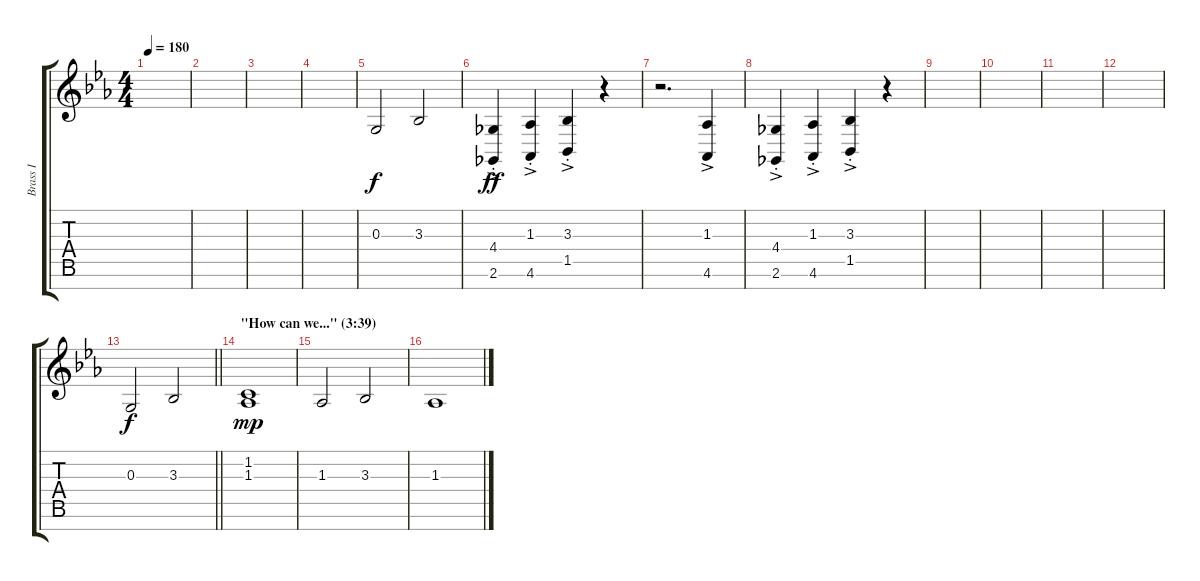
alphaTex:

\track ("Brass I" "Brass I") {instrument frenchhorn}
\staff {score tabs}
\tuning (E4 B3 G3 D3 A2 E2 B1) {hide}
\ts (4 4)
\tempo 180
\clef g2
\ks eb
|
|
|
|
0.3.2 3.3.2 |
(4.4{ac st} 2.6{ac st}).4{dy ff} (1.3{ac st} 4.6{ac st}).4 (3.3{ac st} 1.5{ac st}).4 r.4 |
r.2{d} (1.3{ac} 4.6{ac}).4 |
(4.4{ac st} 2.6{ac st}).4 (1.3{ac st} 4.6{ac st}).4 (3.3{ac st} 1.5{ac st}).4 r.4 |
|
|
|
|
\barLineRight lightlight
0.3.2{dy f} 3.3.2 |
\section ("" "\"How can we...\" (3:39)")
(1.2 1.3).1{dy mp} |
1.3.2 3.3.2 |
1.3.1
